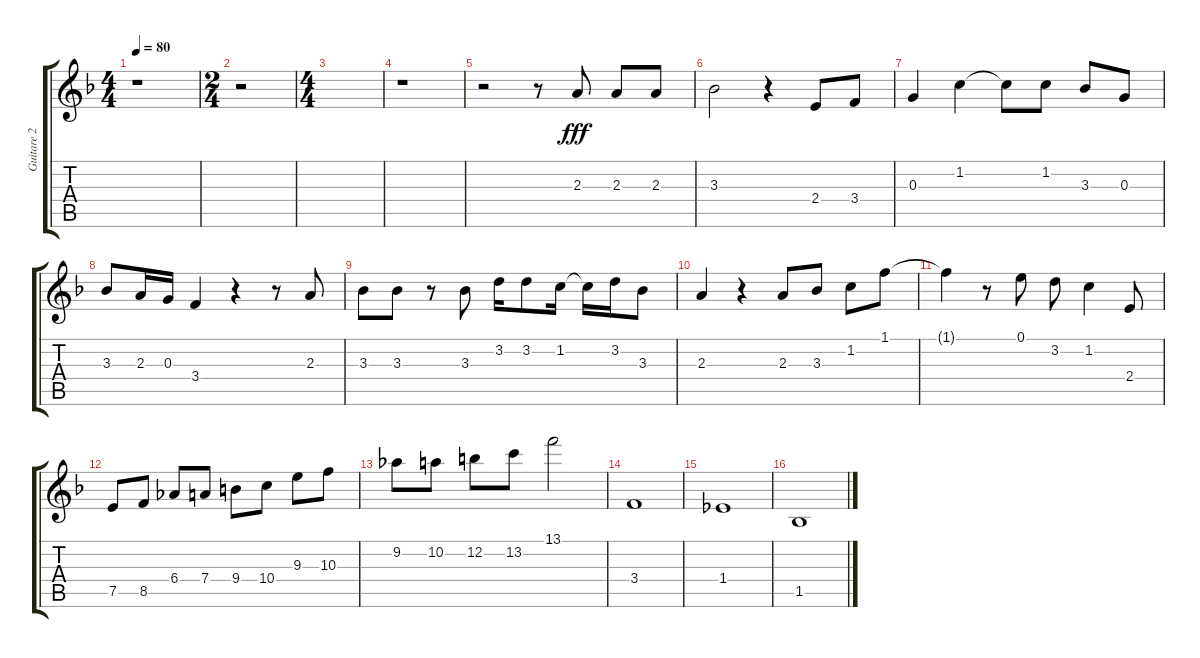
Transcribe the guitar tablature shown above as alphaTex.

\track ("Guitare 2 bis" "Guitare 2 ") {mute instrument acousticguitarsteel}
\staff {score tabs}
\tuning (E4 B3 G3 D3 A2 E2) {hide}
\ts (4 4)
\tempo 80
\clef g2
\ks f
r.1{dy f} |
\ts (2 4)
r.2 |
\ts (4 4)
|
r.1 |
r.2 r.8 2.3.8{dy fff} 2.3.8 2.3.8 |
3.3.2 r.4 2.4.8 3.4.8 |
0.3.4 1.2.4 1.2{t}.8 1.2.8 3.3.8 0.3.8 |
3.3.8 2.3.16 0.3.16 3.4.4 r.4 r.8 2.3.8 |
3.3.8 3.3.8 r.8 3.3.8 3.2.16 3.2.8 1.2.16 1.2{t}.16 3.2.16 3.3.8 |
2.3.4 r.4 2.3.8 3.3.8 1.2.8 1.1.8 |
1.1{t}.4 r.8 0.1.8 3.2.8 1.2.4 2.4.8 |
7.5.8 8.5.8 6.4.8 7.4.8 9.4.8 10.4.8 9.3.8 10.3.8 |
9.2.8 10.2.8 12.2.8 13.2.8 13.1.2 |
3.4.1 |
1.4.1 |
1.5.1
